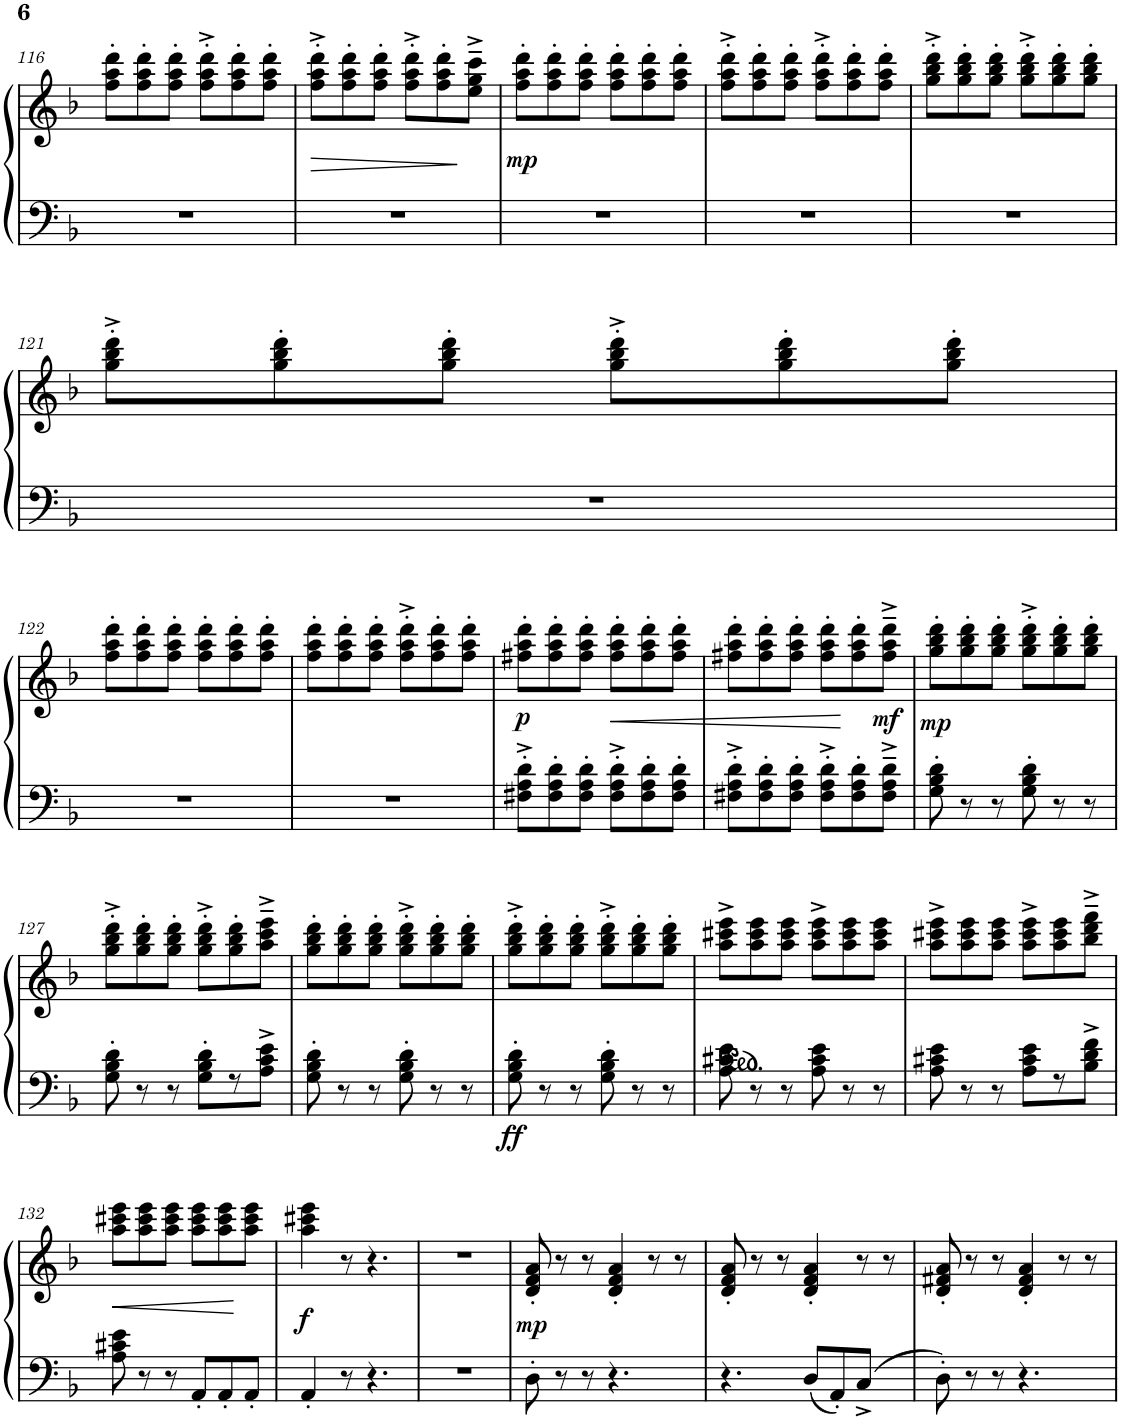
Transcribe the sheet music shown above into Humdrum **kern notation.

**kern	**kern	**dynam
*part1	*part1	*part1
*staff2	*staff1	*staff1/2
*I"Piano	*	*
*I'Pno	*	*
!!LO:PB:g=z
*clefF4	*clefG2	*
*k[b-]	*k[b-]	*
*M4/4	*M4/4	*
=116	=116	=116
1r	8ff\' 8aa\' 8ddd\'L	.
.	8ff\' 8aa\' 8ddd\'	.
.	8ff\' 8aa\' 8ddd\'J	.
.	8ff\'^ 8aa\'^ 8ddd\'^L	.
.	8ff\' 8aa\' 8ddd\'	.
.	8ff\' 8aa\' 8ddd\'J	.
.	4ryy	.
=117	=117	=117
!	!	!LO:HP:b
1r	8ff\'^ 8aa\'^ 8ddd\'^L	>
.	8ff\' 8aa\' 8ddd\'	.
.	8ff\' 8aa\' 8ddd\'J	.
.	8ff\'^ 8aa\'^ 8ddd\'^L	.
.	8ff\' 8aa\' 8ddd\'	.
.	8ee\~^ 8gg\~^ 8ccc\~^J	.
.	4ryy	.
=118	=118	=118
!	!	!LO:DY:b
1r	8ff\' 8aa\' 8ddd\'L	mp
.	8ff\' 8aa\' 8ddd\'	.
.	8ff\' 8aa\' 8ddd\'J	.
.	8ff\' 8aa\' 8ddd\'L	.
.	8ff\' 8aa\' 8ddd\'	.
.	8ff\' 8aa\' 8ddd\'J	.
.	4ryy	.
=119	=119	=119
1r	8ff\'^ 8aa\'^ 8ddd\'^L	.
.	8ff\' 8aa\' 8ddd\'	.
.	8ff\' 8aa\' 8ddd\'J	.
.	8ff\'^ 8aa\'^ 8ddd\'^L	.
.	8ff\' 8aa\' 8ddd\'	.
.	8ff\' 8aa\' 8ddd\'J	.
.	4ryy	.
=120	=120	=120
1r	8gg\'^ 8bb-\'^ 8ddd\'^L	.
.	8gg\' 8bb-\' 8ddd\'	.
.	8gg\' 8bb-\' 8ddd\'J	.
.	8gg\'^ 8bb-\'^ 8ddd\'^L	.
.	8gg\' 8bb-\' 8ddd\'	.
.	8gg\' 8bb-\' 8ddd\'J	.
.	4ryy	.
!!LO:LB:g=z
=121	=121	=121
1r	8gg\'^ 8bb-\'^ 8ddd\'^L	.
.	8gg\' 8bb-\' 8ddd\'	.
.	8gg\' 8bb-\' 8ddd\'J	.
.	8gg\'^ 8bb-\'^ 8ddd\'^L	.
.	8gg\' 8bb-\' 8ddd\'	.
.	8gg\' 8bb-\' 8ddd\'J	.
.	4ryy	.
!!LO:LB:g=z
=122	=122	=122
1r	8ff\' 8aa\' 8ddd\'L	.
.	8ff\' 8aa\' 8ddd\'	.
.	8ff\' 8aa\' 8ddd\'J	.
.	8ff\' 8aa\' 8ddd\'L	.
.	8ff\' 8aa\' 8ddd\'	.
.	8ff\' 8aa\' 8ddd\'J	.
.	4ryy	.
=123	=123	=123
1r	8ff\' 8aa\' 8ddd\'L	.
.	8ff\' 8aa\' 8ddd\'	.
.	8ff\' 8aa\' 8ddd\'J	.
.	8ff\'^ 8aa\'^ 8ddd\'^L	.
.	8ff\' 8aa\' 8ddd\'	.
.	8ff\' 8aa\' 8ddd\'J	.
.	4ryy	.
=124	=124	=124
!	!	!LO:DY:b
8F#X\'^ 8A\'^ 8d\'^L	8ff#X\' 8aa\' 8ddd\'L	p
8F#\' 8A\' 8d\'	8ff#\' 8aa\' 8ddd\'	.
8F#\' 8A\' 8d\'J	8ff#\' 8aa\' 8ddd\'J	.
!	!	!LO:HP:b
8F#\'^ 8A\'^ 8d\'^L	8ff#\' 8aa\' 8ddd\'L	<
8F#\' 8A\' 8d\'	8ff#\' 8aa\' 8ddd\'	.
8F#\' 8A\' 8d\'J	8ff#\' 8aa\' 8ddd\'J	.
=125	=125	=125
8F#X\'^ 8A\'^ 8d\'^L	8ff#X\' 8aa\' 8ddd\'L	.
8F#\' 8A\' 8d\'	8ff#\' 8aa\' 8ddd\'	.
8F#\' 8A\' 8d\'J	8ff#\' 8aa\' 8ddd\'J	.
8F#\'^ 8A\'^ 8d\'^L	8ff#\' 8aa\' 8ddd\'L	.
8F#\' 8A\' 8d\'	8ff#\' 8aa\' 8ddd\'	]
!	!	!LO:DY:b
8F#\~^ 8A\~^ 8d\~^J	8ff#\~^ 8aa\~^ 8ddd\~^J	mf
=126	=126	=126
!	!	!LO:DY:b
8G\' 8B-\' 8d\'	8gg\' 8bb-\' 8ddd\'L	mp
8r	8gg\' 8bb-\' 8ddd\'	.
8r	8gg\' 8bb-\' 8ddd\'J	.
8G\' 8B-\' 8d\'	8gg\'^ 8bb-\'^ 8ddd\'^L	.
8r	8gg\' 8bb-\' 8ddd\'	.
8r	8gg\' 8bb-\' 8ddd\'J	.
!!LO:LB:g=z
=127	=127	=127
8G\' 8B-\' 8d\'	8gg\'^ 8bb-\'^ 8ddd\'^L	.
8r	8gg\' 8bb-\' 8ddd\'	.
8r	8gg\' 8bb-\' 8ddd\'J	.
8G\' 8B-\' 8d\'L	8gg\'^ 8bb-\'^ 8ddd\'^L	.
8r	8gg\' 8bb-\' 8ddd\'	.
8A\^ 8c\^ 8e\^J	8aa\~^ 8ccc\~^ 8eee\~^J	.
=128	=128	=128
8G\' 8B-\' 8d\'	8gg\' 8bb-\' 8ddd\'L	.
8r	8gg\' 8bb-\' 8ddd\'	.
8r	8gg\' 8bb-\' 8ddd\'J	.
8G\' 8B-\' 8d\'	8gg\'^ 8bb-\'^ 8ddd\'^L	.
8r	8gg\' 8bb-\' 8ddd\'	.
8r	8gg\' 8bb-\' 8ddd\'J	.
=129	=129	=129
!	!	!LO:DY:b=2
8G\' 8B-\' 8d\'	8gg\'^ 8bb-\'^ 8ddd\'^L	ff
8r	8gg\' 8bb-\' 8ddd\'	.
8r	8gg\' 8bb-\' 8ddd\'J	.
8G\' 8B-\' 8d\'	8gg\'^ 8bb-\'^ 8ddd\'^L	.
8r	8gg\' 8bb-\' 8ddd\'	.
8r	8gg\' 8bb-\' 8ddd\'J	.
=130	=130	=130
8A\ 8c#X\ 8e\	8aa\^ 8ccc#X\^ 8eee\^L	.
8r	8aa\ 8ccc#\ 8eee\	.
8r	8aa\ 8ccc#\ 8eee\J	.
8A\ 8c#\ 8e\	8aa\^ 8ccc#\^ 8eee\^L	.
8r	8aa\ 8ccc#\ 8eee\	.
8r	8aa\ 8ccc#\ 8eee\J	.
=131	=131	=131
8A\ 8c#X\ 8e\	8aa\^ 8ccc#X\^ 8eee\^L	.
8r	8aa\ 8ccc#\ 8eee\	.
8r	8aa\ 8ccc#\ 8eee\J	.
8A\ 8c#\ 8e\L	8aa\^ 8ccc#\^ 8eee\^L	.
8r	8aa\ 8ccc#\ 8eee\	.
8B-\^ 8d\^ 8f\^J	8bb-\~^ 8ddd\~^ 8fff\~^J	.
!!LO:LB:g=z
=132	=132	=132
8A\ 8c#X\ 8e\	8aa\ 8ccc#X\ 8eee\L	.
8r	8aa\ 8ccc#\ 8eee\	.
8r	8aa\ 8ccc#\ 8eee\J	.
8AA'/L	8aa\ 8ccc#\ 8eee\L	.
8AA'/	8aa\ 8ccc#\ 8eee\	.
8AA'/J	8aa\ 8ccc#\ 8eee\J	[
=133	=133	=133
!	!	!LO:DY:b
4AA'/	4aa\ 4ccc#X\ 4eee\	f
8r	8r	.
4.r	4.r	.
=134	=134	=134
2.r	1r	.
4ryy	.	.
=135	=135	=135
!	!	!LO:DY:b
8D'\	8d/' 8f/' 8a/'	mp
8r	8r	.
8r	8r	.
4.r	4d/' 4f/' 4a/'	.
.	8r	.
8ryy	8r	.
=136	=136	=136
4.r	8d/' 8f/' 8a/'	.
.	8r	.
.	8r	.
8D/L	4d/' 4f/' 4a/'	.
8AA'/	.	.
8C^/J	8r	.
8ryy	8r	.
=137	=137	=137
8D'\	8d/' 8f#X/' 8a/'	.
8r	8r	.
8r	8r	.
4.r	4d/' 4f#/' 4a/'	.
.	8r	.
8ryy	8r	.
=	=	=
*-	*-	*-
